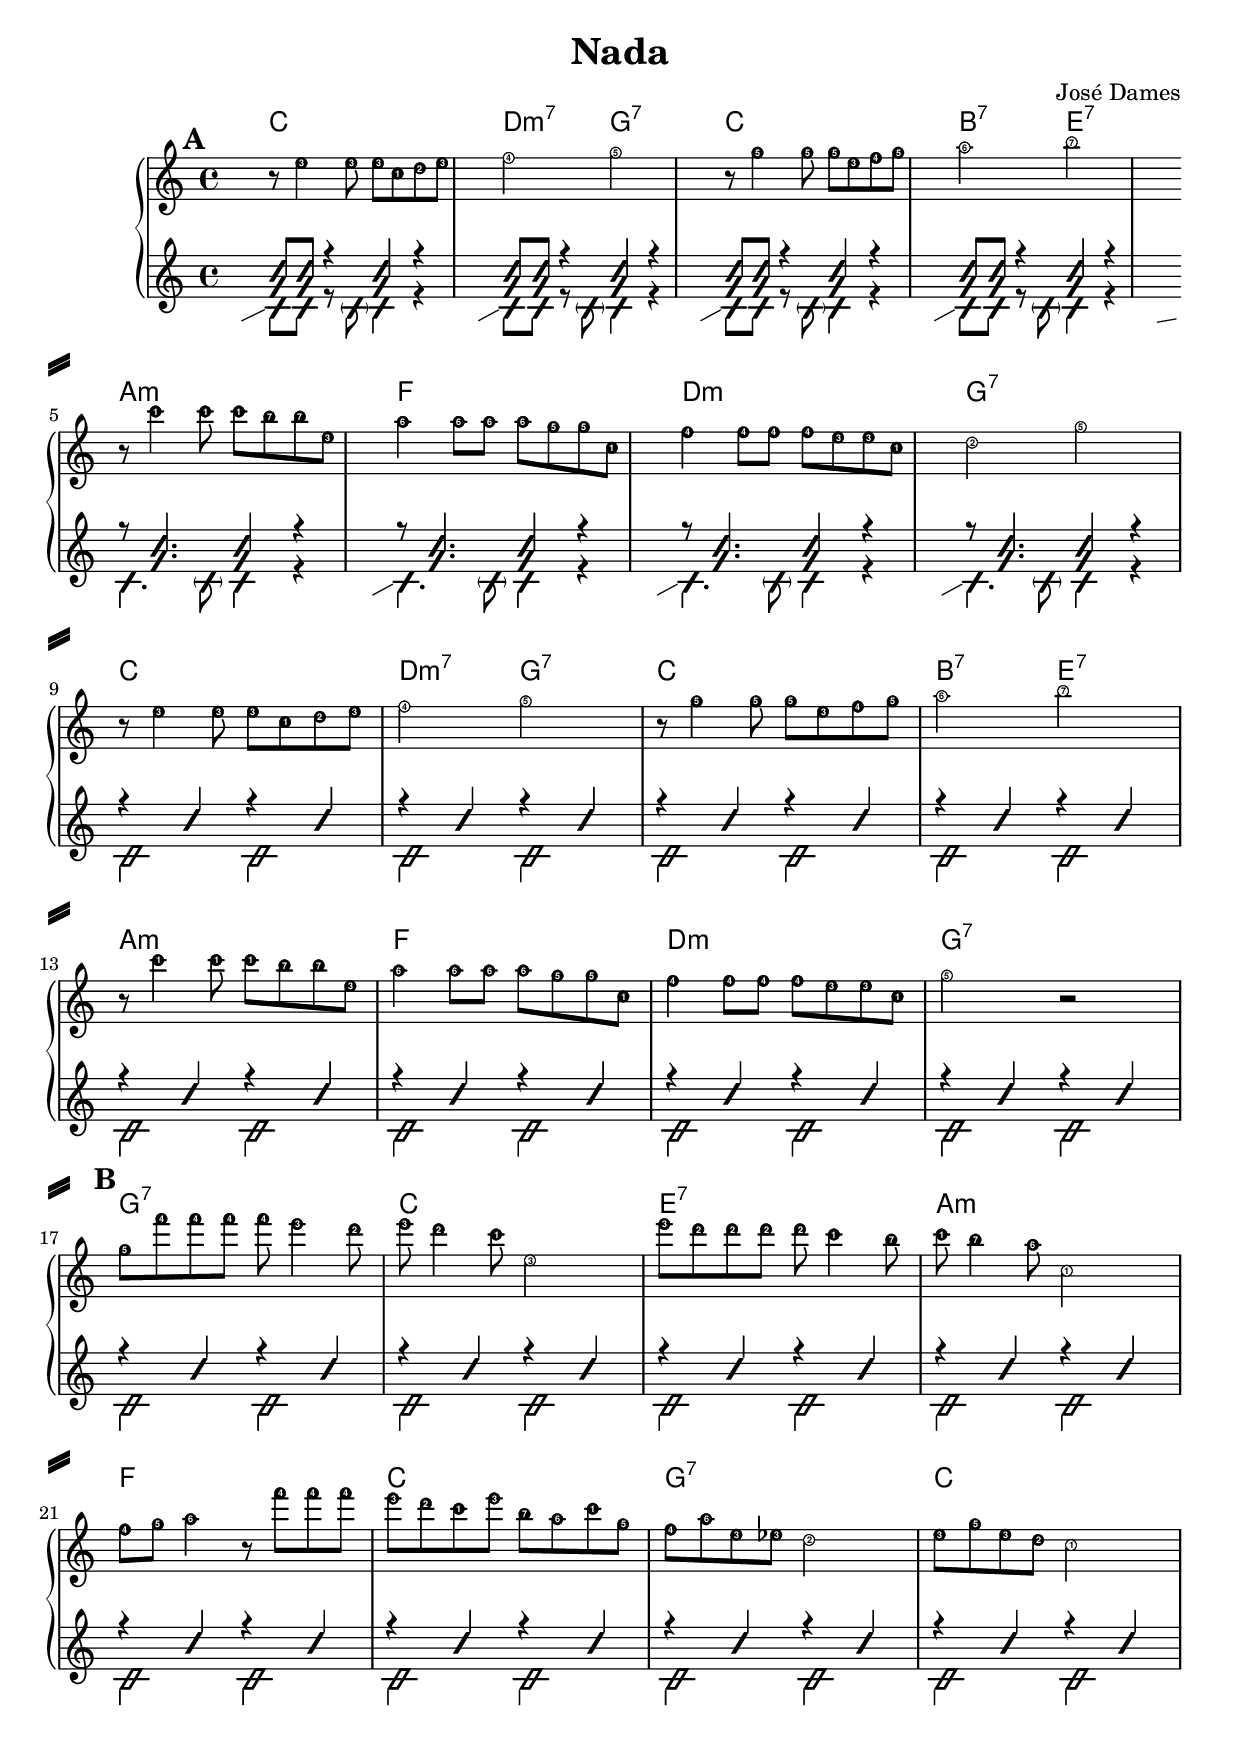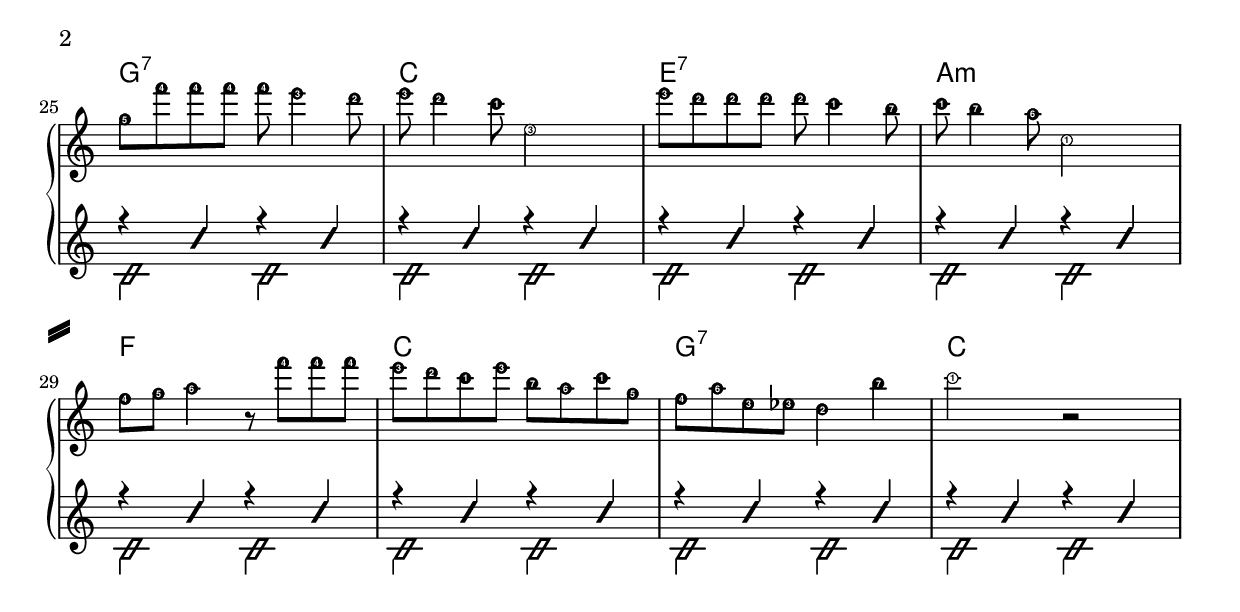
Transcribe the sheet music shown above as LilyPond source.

\version "2.24.2"

\include "../include/common.ly"
\version "2.24.2"

piano = \relative c'' {
  <<
    \improvisationOn
    {r4 c r c} \\
    \improvisationOn
    {c,2 c}
  >>
}

arpegio = \relative c'' {
  <<
    \improvisationOn
    {r8 g c g r8 g c g } \\
    \improvisationOn
    {c,2 c}
  >>
}

desmarcado = \relative c'' {
  <<
    \improvisationOn
    {r8 <g c>4. r8 <g c>4. } \\
    \improvisationOn
    {c,4 c c c}
  >>
}

marcado = \relative c'' {
  <<
    \improvisationOn
    {<g c>4-. q-. q-. q-. } \\
    \improvisationOn
    {c,4 c c c}
  >>
}

blancas = \relative c'' {
  <<
    \improvisationOn
    {<g c>2 q} \\
    \improvisationOn
    {c,2 c}
  >>
}

marcadoDos = \relative c'' {
  <<
    \improvisationOn
    {<g c>4-. q-. q-. q-. } \\
    \improvisationOn
    {c,4-> c c-> c}
  >>
}

sincopa = \relative c'' {
  <<
    \improvisationOn
    {r8 <g c>4. <g c>4 r } \\
    \improvisationOn
    {
      \once \override Glissando.springs-and-rods
      = #ly:spanner::set-spacing-rods
      \once \override Glissando.minimum-length = #4
      \once \hideNotes
      \grace g, \glissando c4. \parenthesize c8 c4 r
    }
  >>
}

sincopaTierra = \relative c'' {
  <<
    \improvisationOn
    {<g c>8 <g c>8 r4 <g c>4 r } \\
    \improvisationOn
    {
      \once \override Glissando.springs-and-rods
      = #ly:spanner::set-spacing-rods
      \once \override Glissando.minimum-length = #4
      \once \hideNotes
      \grace g, \glissando c8 c r \parenthesize c c4 r
    }
  >>
}

sincopaFalsa = \relative c'' {
  <<
    \improvisationOn
    {r8 <g c>4. <g c>4 r } \\
    \improvisationOn
    {c,4. \parenthesize c8 c4 r}
  >>
}


\header {
  title = "Nada"
  composer = "José Dames"
}

melody = {
  \key c \major
  r8 e4 e8 e c d e | f2 g |
  r8 g4 g8 g e f g | a2 b |
  \break
  r8 c4 c8 c b b e,| a4 a8 a a g g c, |
  f4 f8 f f e e c  | d2 g |
  \break
  r8 e4 e8 e c d e | f2 g |
  r8 g4 g8 g e f g | a2 b |
  \break
  r8 c4 c8 c b b e,| a4 a8 a a g g c, |
  f4 f8 f f e e c  | g'2 r  |
  \break
  g8 f' f f f e4 d8 | e8 d4 c8 e,2|
  e'8 d d d d c4 b8 | c b4 a8 c,2 |
  \break
  f8 g a4 r8 f' f f | e8 d c e b a c g |
  f8 a e ees d2     | e8 g e d c2 |
  \break
  g'8 f' f f f e4 d8 | e8 d4 c8 e,2 |
  e'8 d d d d c4 b8  | c b4 a8 c,2 |
  \break
  f8 g a4 r8 f' f f  | e8 d c e b a c g |
  f8 a e ees d4  b'  | c2   r      |
  \break
}

harmony = \chordmode {
  c1 | d2:m7 g:7 | c1 | b2:7 e:7 |
  a1:m | f1 | d1:m | g1:7 |
  c1 | d2:m7 g:7 | c1 | b2:7 e:7 |
  a1:m | f1 | d1:m | g1:7 |
  g1:7 | c1 | e1:7 | a1:m |
  f1 | c1 | g1:7 | c1 |
  g1:7 | c1 | e1:7 | a:m |
  f1 | c1 | g1:7 | c1 |
}

\score {
  \new PianoStaff <<
    \chords {
      \harmony
    }
    \new Staff = "voice" {
      \easyHeadsOn \relative c'' \melody
    }
    \new Staff = "arrange" {
      \mark \default
      \repeat unfold 4 \sincopaTierra
      \repeat unfold 4 \sincopa
      \repeat unfold 4 \piano
      \repeat unfold 4 \piano
      \mark \default
      \repeat unfold 4 \piano
      \repeat unfold 4 \piano
      \repeat unfold 4 \piano
      \repeat unfold 4 \piano
    }
  >>
  \layout {}
}
